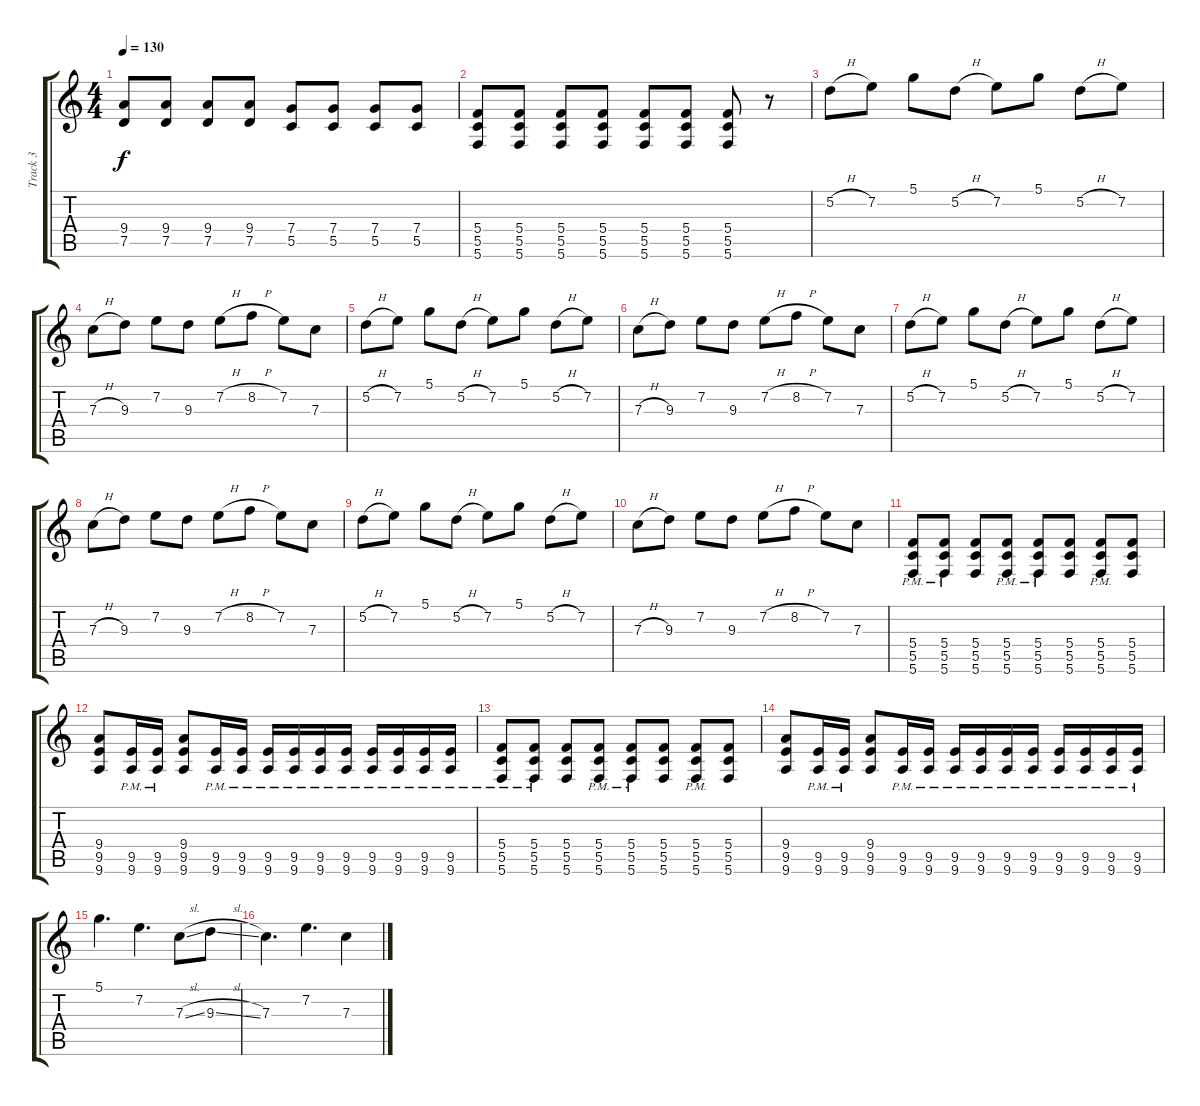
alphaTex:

\track ("Track 3" "Track 3") {instrument distortionguitar}
\staff {score tabs}
\tuning (D4 A3 F3 C3 G2 C2) {hide}
\ts (4 4)
\tempo 130
\clef g2
\ks c
(9.4 7.5).8{dy f} (9.4 7.5).8 (9.4 7.5).8 (9.4 7.5).8 (7.4 5.5).8 (7.4 5.5).8 (7.4 5.5).8 (7.4 5.5).8 |
(5.4 5.5 5.6).8 (5.4 5.5 5.6).8 (5.4 5.5 5.6).8 (5.4 5.5 5.6).8 (5.4 5.5 5.6).8 (5.4 5.5 5.6).8 (5.4 5.5 5.6).8 r.8 |
5.2{h}.8 7.2.8 5.1.8 5.2{h}.8 7.2.8 5.1.8 5.2{h}.8 7.2.8 |
7.3{h}.8 9.3.8 7.2.8 9.3.8 7.2{h}.8 8.2{h}.8 7.2.8 7.3.8 |
5.2{h}.8 7.2.8 5.1.8 5.2{h}.8 7.2.8 5.1.8 5.2{h}.8 7.2.8 |
7.3{h}.8 9.3.8 7.2.8 9.3.8 7.2{h}.8 8.2{h}.8 7.2.8 7.3.8 |
5.2{h}.8 7.2.8 5.1.8 5.2{h}.8 7.2.8 5.1.8 5.2{h}.8 7.2.8 |
7.3{h}.8 9.3.8 7.2.8 9.3.8 7.2{h}.8 8.2{h}.8 7.2.8 7.3.8 |
5.2{h}.8 7.2.8 5.1.8 5.2{h}.8 7.2.8 5.1.8 5.2{h}.8 7.2.8 |
7.3{h}.8 9.3.8 7.2.8 9.3.8 7.2{h}.8 8.2{h}.8 7.2.8 7.3.8 |
(5.4{pm} 5.5{pm} 5.6{pm}).8 (5.4{pm} 5.5{pm} 5.6{pm}).8 (5.4 5.5 5.6).8 (5.4{pm} 5.5{pm} 5.6{pm}).8 (5.4{pm} 5.5{pm} 5.6{pm}).8 (5.4 5.5 5.6).8 (5.4{pm} 5.5{pm} 5.6{pm}).8 (5.4 5.5 5.6).8 |
(9.4 9.5 9.6).8 (9.5{pm} 9.6{pm}).16 (9.5{pm} 9.6{pm}).16 (9.4 9.5 9.6).8 (9.5{pm} 9.6{pm}).16 (9.5{pm} 9.6{pm}).16 (9.5{pm} 9.6{pm}).16 (9.5{pm} 9.6{pm}).16 (9.5{pm} 9.6{pm}).16 (9.5{pm} 9.6{pm}).16 (9.5{pm} 9.6{pm}).16 (9.5{pm} 9.6{pm}).16 (9.5{pm} 9.6{pm}).16 (9.5{pm} 9.6{pm}).16 |
(5.4{pm} 5.5{pm} 5.6{pm}).8 (5.4{pm} 5.5{pm} 5.6{pm}).8 (5.4 5.5 5.6).8 (5.4{pm} 5.5{pm} 5.6{pm}).8 (5.4{pm} 5.5{pm} 5.6{pm}).8 (5.4 5.5 5.6).8 (5.4{pm} 5.5{pm} 5.6{pm}).8 (5.4 5.5 5.6).8 |
(9.4 9.5 9.6).8 (9.5{pm} 9.6{pm}).16 (9.5{pm} 9.6{pm}).16 (9.4 9.5 9.6).8 (9.5{pm} 9.6{pm}).16 (9.5{pm} 9.6{pm}).16 (9.5{pm} 9.6{pm}).16 (9.5{pm} 9.6{pm}).16 (9.5{pm} 9.6{pm}).16 (9.5{pm} 9.6{pm}).16 (9.5{pm} 9.6{pm}).16 (9.5{pm} 9.6{pm}).16 (9.5{pm} 9.6{pm}).16 (9.5{pm} 9.6{pm}).16 |
5.1.4{d} 7.2.4{d} 7.3{sl}.8 9.3{sl}.8 |
7.3.4{d} 7.2.4{d} 7.3.4
